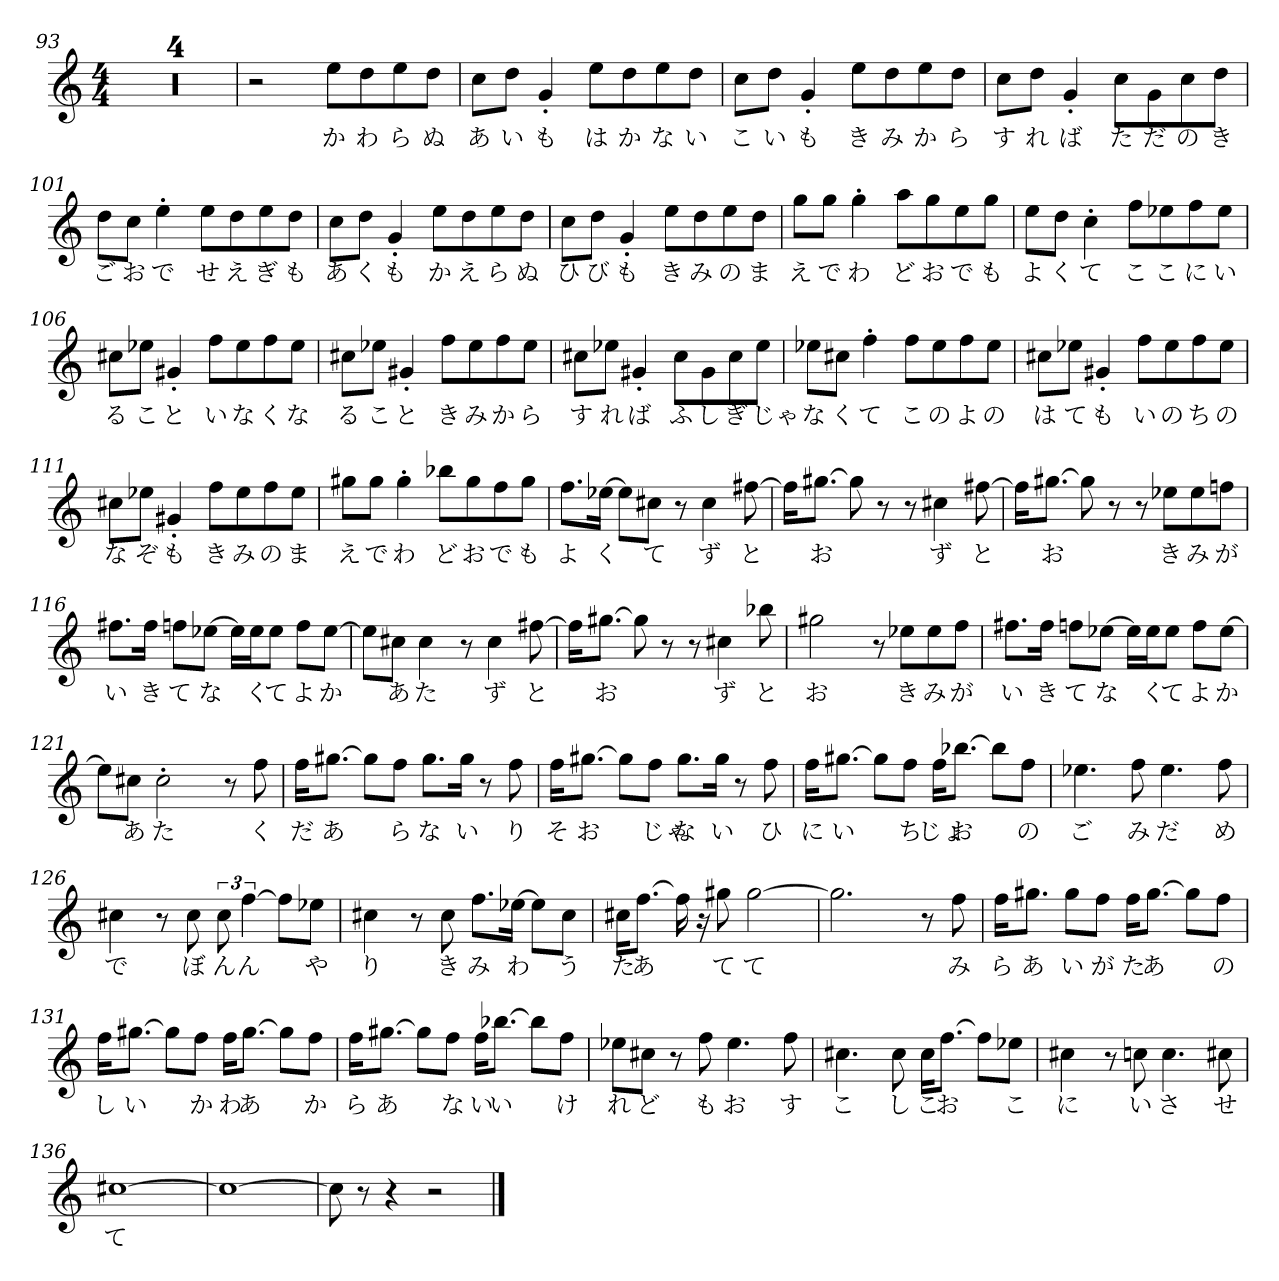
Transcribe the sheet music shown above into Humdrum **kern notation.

**kern	**text
*part1	*part1
*staff1	*staff1
*clefG2	*
*k[]	*
*M4/4	*
=93	=93
1r	.
=94	=94
1r	.
=95	=95
1r	.
=96	=96
1r	.
=97	=97
2r	.
8eeL	か
8dd	わ
8ee	ら
8ddJ	ぬ
=98	=98
8ccL	あ
8ddJ	い
4g'	も
8eeL	は
8dd	か
8ee	な
8ddJ	い
=99	=99
8ccL	こ
8ddJ	い
4g'	も
8eeL	き
8dd	み
8ee	か
8ddJ	ら
=100	=100
8ccL	す
8ddJ	れ
4g'	ば
8ccL	た
8g	だ
8cc	の
8ddJ	き
=101	=101
8ddL	ご
8ccJ	お
4ee'	で
8eeL	せ
8dd	え
8ee	ぎ
8ddJ	も
=102	=102
8ccL	あ
8ddJ	く
4g'	も
8eeL	か
8dd	え
8ee	ら
8ddJ	ぬ
=103	=103
8ccL	ひ
8ddJ	び
4g'	も
8eeL	き
8dd	み
8ee	の
8ddJ	ま
=104	=104
8ggL	え
8ggJ	で
4gg'	わ
8aaL	ど
8gg	お
8ee	で
8ggJ	も
=105	=105
8eeL	よ
8ddJ	く
4cc'	て
8ffL	こ
8ee-X	こ
8ff	に
8ee-J	い
=106	=106
8cc#XL	る
8ee-XJ	こ
4g#X'	と
8ffL	い
8ee-	な
8ff	く
8ee-J	な
=107	=107
8cc#XL	る
8ee-XJ	こ
4g#X'	と
8ffL	き
8ee-	み
8ff	か
8ee-J	ら
=108	=108
8cc#XL	す
8ee-XJ	れ
4g#X'	ば
8cc#L	ふ
8g#	し
8cc#	ぎ
8ee-J	じゃ
=109	=109
8ee-XL	な
8cc#XJ	く
4ff'	て
8ffL	こ
8ee-	の
8ff	よ
8ee-J	の
=110	=110
8cc#XL	は
8ee-XJ	て
4g#X'	も
8ffL	い
8ee-	の
8ff	ち
8ee-J	の
=111	=111
8cc#XL	な
8ee-XJ	ぞ
4g#X'	も
8ffL	き
8ee-	み
8ff	の
8ee-J	ま
=112	=112
8gg#XL	え
8gg#J	で
4gg#'	わ
8bb-XL	ど
8gg#	お
8ff	で
8gg#J	も
=113	=113
8.ffL	よ
[16ee-XJk	く
8ee-L]	.
8cc#XJ	て
8r	.
4cc#	ず
[8ff#X	と
=114	=114
16ff#KL]	.
[8.gg#XJ	お
8gg#]	.
8r	.
8r	.
4cc#X	ず
[8ff#X	と
=115	=115
16ff#KL]	.
[8.gg#XJ	お
8gg#]	.
8r	.
8r	.
8ee-XL	き
8ee-	み
8ffnJ	が
=116	=116
8.ff#XL	い
16ff#Jk	き
8ffnL	て
[8ee-XJ	な
16ee-LL]	.
16ee-J	く
8ee-J	て
8ffL	よ
[8ee-J	か
=117	=117
8ee-L]	.
8cc#XJ	あ
4cc#	た
8r	.
4cc#	ず
[8ff#X	と
=118	=118
16ff#KL]	.
[8.gg#XJ	お
8gg#]	.
8r	.
8r	.
4cc#X	ず
8bb-X	と
=119	=119
2gg#X	お
8r	.
8ee-XL	き
8ee-	み
8ffJ	が
=120	=120
8.ff#XL	い
16ff#Jk	き
8ffnL	て
[8ee-XJ	な
16ee-LL]	.
16ee-J	く
8ee-J	て
8ffL	よ
[8ee-J	か
=121	=121
8ee-L]	.
8cc#XJ	あ
2cc#'	た
8r	.
8ff	く
=122	=122
16ffKL	だ
[8.gg#XJ	あ
8gg#L]	.
8ffJ	ら
8.gg#L	な
16gg#Jk	い
8r	.
8ff	り
=123	=123
16ffKL	そ
[8.gg#XJ	お
8gg#L]	.
8ffJ	じゃ
8.gg#L	な
16gg#Jk	い
8r	.
8ff	ひ
=124	=124
16ffKL	に
[8.gg#XJ	い
8gg#L]	.
8ffJ	ち
16ffKL	じょ
[8.bb-XJ	お
8bb-L]	.
8ffJ	の
=125	=125
4.ee-X	ご
8ff	み
4.ee-	だ
8ff	め
=126	=126
4cc#X	で
8r	.
8cc#	ぼ
12cc#	ん
[6ff	ん
8ffL]	.
8ee-XJ	や
=127	=127
4cc#X	り
8r	.
8cc#	き
8.ffL	み
[16ee-XJk	わ
8ee-L]	.
8cc#J	う
=128	=128
16cc#XKL	た
[8.ffJ	あ
16ff]	.
16r	.
8gg#X	て
[2gg#	て
=129	=129
2.gg#]	.
8r	.
8ff	み
=130	=130
16ffKL	ら
8.gg#XJ	あ
8gg#L	い
8ffJ	が
16ffKL	た
[8.gg#J	あ
8gg#L]	.
8ffJ	の
=131	=131
16ffKL	し
[8.gg#XJ	い
8gg#L]	.
8ffJ	か
16ffKL	わ
[8.gg#J	あ
8gg#L]	.
8ffJ	か
=132	=132
16ffKL	ら
[8.gg#XJ	あ
8gg#L]	.
8ffJ	な
16ffKL	い
[8.bb-XJ	い
8bb-L]	.
8ffJ	け
=133	=133
8ee-XL	れ
8cc#XJ	ど
8r	.
8ff	も
4.ee-	お
8ff	す
=134	=134
4.cc#X	こ
8cc#	し
16cc#KL	こ
[8.ffJ	お
8ffL]	.
8ee-XJ	こ
=135	=135
4cc#X	に
8r	.
8ccn	い
4.cc	さ
8cc#X	せ
=136	=136
[1cc#X	て
=137	=137
1cc#_	.
=138	=138
8cc#]	.
8r	.
4r	.
2r	.
==	==
*-	*-
